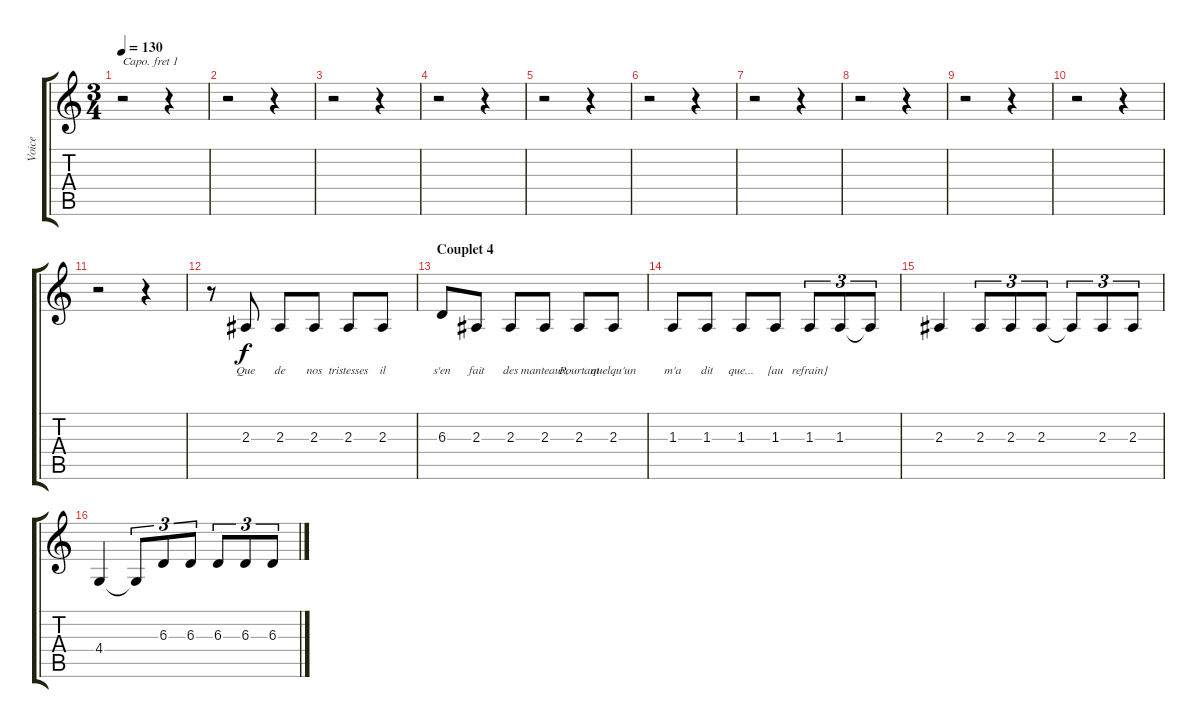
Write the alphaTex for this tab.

\track ("Voice" "Voice") {instrument lead6voice}
\staff {score tabs}
\capo 1
\tuning (E4 B3 G3 D3 A2 E2) {hide}
\ts (3 4)
\tempo 130
\clef g2
\ks c
r.2{dy f} r.4 |
r.2 r.4 |
r.2 r.4 |
r.2 r.4 |
r.2 r.4 |
r.2 r.4 |
r.2 r.4 |
r.2 r.4 |
r.2 r.4 |
r.2 r.4 |
r.2 r.4 |
r.8 2.3.8{lyrics (0 "Que") lyrics (1 "") lyrics (2 "") lyrics (3 "") lyrics (4 "")} 2.3.8{lyrics (0 "de") lyrics (1 "") lyrics (2 "") lyrics (3 "") lyrics (4 "")} 2.3.8{lyrics (0 "nos") lyrics (1 "") lyrics (2 "") lyrics (3 "") lyrics (4 "")} 2.3.8{lyrics (0 "tristesses") lyrics (1 "") lyrics (2 "") lyrics (3 "") lyrics (4 "")} 2.3.8{lyrics (0 "il") lyrics (1 "") lyrics (2 "") lyrics (3 "") lyrics (4 "")} |
\section ("" "Couplet 4")
6.3.8{lyrics (0 "s'en") lyrics (1 "") lyrics (2 "") lyrics (3 "") lyrics (4 "")} 2.3.8{lyrics (0 "fait") lyrics (1 "") lyrics (2 "") lyrics (3 "") lyrics (4 "")} 2.3.8{lyrics (0 "des") lyrics (1 "") lyrics (2 "") lyrics (3 "") lyrics (4 "")} 2.3.8{lyrics (0 "manteaux,") lyrics (1 "") lyrics (2 "") lyrics (3 "") lyrics (4 "")} 2.3.8{lyrics (0 "Pourtant") lyrics (1 "") lyrics (2 "") lyrics (3 "") lyrics (4 "")} 2.3.8{lyrics (0 "quelqu'un") lyrics (1 "") lyrics (2 "") lyrics (3 "") lyrics (4 "")} |
1.3.8{lyrics (0 "m'a") lyrics (1 "") lyrics (2 "") lyrics (3 "") lyrics (4 "")} 1.3.8{lyrics (0 "dit") lyrics (1 "") lyrics (2 "") lyrics (3 "") lyrics (4 "")} 1.3.8{lyrics (0 "que...") lyrics (1 "") lyrics (2 "") lyrics (3 "") lyrics (4 "")} 1.3.8{lyrics (0 "{au") lyrics (1 "") lyrics (2 "") lyrics (3 "") lyrics (4 "")} 1.3.8{tu (3 2) lyrics (0 "refrain}") lyrics (1 "") lyrics (2 "") lyrics (3 "") lyrics (4 "")} 1.3.8{tu (3 2)} 1.3{t}.8{tu (3 2)} |
2.3.4 2.3.8{tu (3 2)} 2.3.8{tu (3 2)} 2.3.8{tu (3 2)} 2.3{t}.8{tu (3 2)} 2.3.8{tu (3 2)} 2.3.8{tu (3 2)} |
4.4.4 4.4{t}.8{tu (3 2)} 6.3.8{tu (3 2)} 6.3.8{tu (3 2)} 6.3.8{tu (3 2)} 6.3.8{tu (3 2)} 6.3.8{tu (3 2)}
